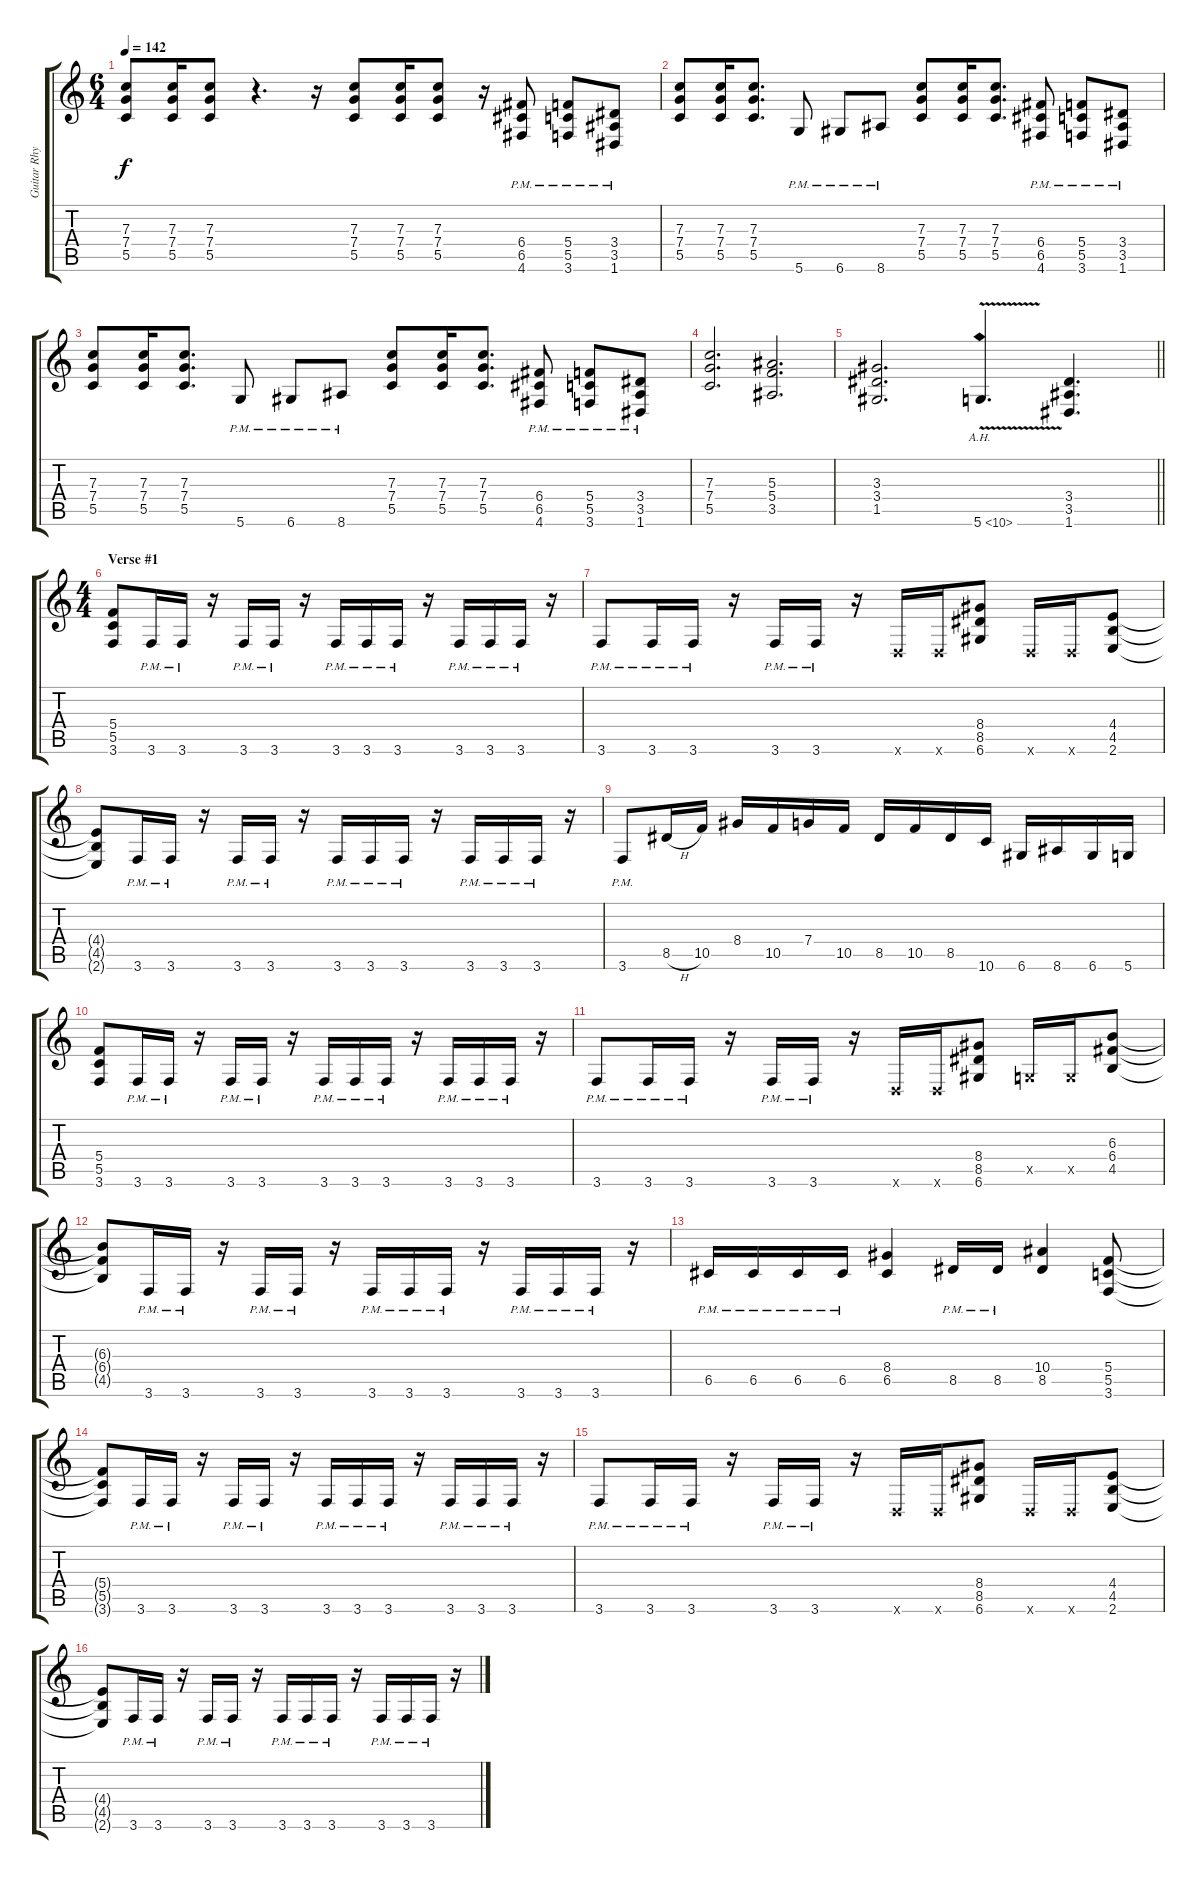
\track ("Guitar Rhythm" "Guitar Rhy") {instrument overdrivenguitar}
\staff {score tabs}
\tuning (D4 A3 F3 C3 G2 D2) {hide}
\ts (6 4)
\tempo 142
\clef g2
\ks c
(7.3 7.4 5.5).8{dy f} (7.3 7.4 5.5).16 (7.3 7.4 5.5).8 r.4{d} r.16 (7.3 7.4 5.5).8 (7.3 7.4 5.5).16 (7.3 7.4 5.5).8 r.16 (6.4{pm} 6.5{pm} 4.6{pm}).8 (5.4{pm} 5.5{pm} 3.6{pm}).8 (3.4{pm} 3.5{pm} 1.6{pm}).8 |
(7.3 7.4 5.5).8 (7.3 7.4 5.5).16 (7.3 7.4 5.5).8{d} 5.6{pm}.8 6.6{pm}.8 8.6{pm}.8 (7.3 7.4 5.5).8 (7.3 7.4 5.5).16 (7.3 7.4 5.5).8{d} (6.4{pm} 6.5{pm} 4.6{pm}).8 (5.4{pm} 5.5{pm} 3.6{pm}).8 (3.4{pm} 3.5{pm} 1.6{pm}).8 |
(7.3 7.4 5.5).8 (7.3 7.4 5.5).16 (7.3 7.4 5.5).8{d} 5.6{pm}.8 6.6{pm}.8 8.6{pm}.8 (7.3 7.4 5.5).8 (7.3 7.4 5.5).16 (7.3 7.4 5.5).8{d} (6.4{pm} 6.5{pm} 4.6{pm}).8 (5.4{pm} 5.5{pm} 3.6{pm}).8 (3.4{pm} 3.5{pm} 1.6{pm}).8 |
(7.3 7.4 5.5).2{d} (5.3 5.4 3.5).2{d} |
\barLineRight lightlight
(3.3 3.4 1.5).2{d} 5.6{ah 5 v}.4{d} (3.4 3.5 1.6).4{d} |
\ts (4 4)
\section ("" "Verse #1")
(5.4 5.5 3.6).8 3.6{pm}.16 3.6{pm}.16 r.16 3.6{pm}.16 3.6{pm}.16 r.16 3.6{pm}.16 3.6{pm}.16 3.6{pm}.16 r.16 3.6{pm}.16 3.6{pm}.16 3.6{pm}.16 r.16 |
3.6{pm}.8 3.6{pm}.16 3.6{pm}.16 r.16 3.6{pm}.16 3.6{pm}.16 r.16 0.6{x}.16 0.6{x}.16 (8.4 8.5 6.6).8 0.6{x}.16 0.6{x}.16 (4.4 4.5 2.6).8 |
(4.4{t} 4.5{t} 2.6{t}).8 3.6{pm}.16 3.6{pm}.16 r.16 3.6{pm}.16 3.6{pm}.16 r.16 3.6{pm}.16 3.6{pm}.16 3.6{pm}.16 r.16 3.6{pm}.16 3.6{pm}.16 3.6{pm}.16 r.16 |
3.6{pm}.8 8.5{h}.16 10.5.16 8.4.16 10.5.16 7.4.16 10.5.16 8.5.16 10.5.16 8.5.16 10.6.16 6.6.16 8.6.16 6.6.16 5.6.16 |
(5.4 5.5 3.6).8 3.6{pm}.16 3.6{pm}.16 r.16 3.6{pm}.16 3.6{pm}.16 r.16 3.6{pm}.16 3.6{pm}.16 3.6{pm}.16 r.16 3.6{pm}.16 3.6{pm}.16 3.6{pm}.16 r.16 |
3.6{pm}.8 3.6{pm}.16 3.6{pm}.16 r.16 3.6{pm}.16 3.6{pm}.16 r.16 0.6{x}.16 0.6{x}.16 (8.4 8.5 6.6).8 0.5{x}.16 0.5{x}.16 (6.3 6.4 4.5).8 |
(6.3{t} 6.4{t} 4.5{t}).8 3.6{pm}.16 3.6{pm}.16 r.16 3.6{pm}.16 3.6{pm}.16 r.16 3.6{pm}.16 3.6{pm}.16 3.6{pm}.16 r.16 3.6{pm}.16 3.6{pm}.16 3.6{pm}.16 r.16 |
6.5{pm}.16 6.5{pm}.16 6.5{pm}.16 6.5{pm}.16 (8.4 6.5).4 8.5{pm}.16 8.5{pm}.16 (10.4 8.5).4 (5.4 5.5 3.6).8 |
(5.4{t} 5.5{t} 3.6{t}).8 3.6{pm}.16 3.6{pm}.16 r.16 3.6{pm}.16 3.6{pm}.16 r.16 3.6{pm}.16 3.6{pm}.16 3.6{pm}.16 r.16 3.6{pm}.16 3.6{pm}.16 3.6{pm}.16 r.16 |
3.6{pm}.8 3.6{pm}.16 3.6{pm}.16 r.16 3.6{pm}.16 3.6{pm}.16 r.16 0.6{x}.16 0.6{x}.16 (8.4 8.5 6.6).8 0.6{x}.16 0.6{x}.16 (4.4 4.5 2.6).8 |
(4.4{t} 4.5{t} 2.6{t}).8 3.6{pm}.16 3.6{pm}.16 r.16 3.6{pm}.16 3.6{pm}.16 r.16 3.6{pm}.16 3.6{pm}.16 3.6{pm}.16 r.16 3.6{pm}.16 3.6{pm}.16 3.6{pm}.16 r.16
